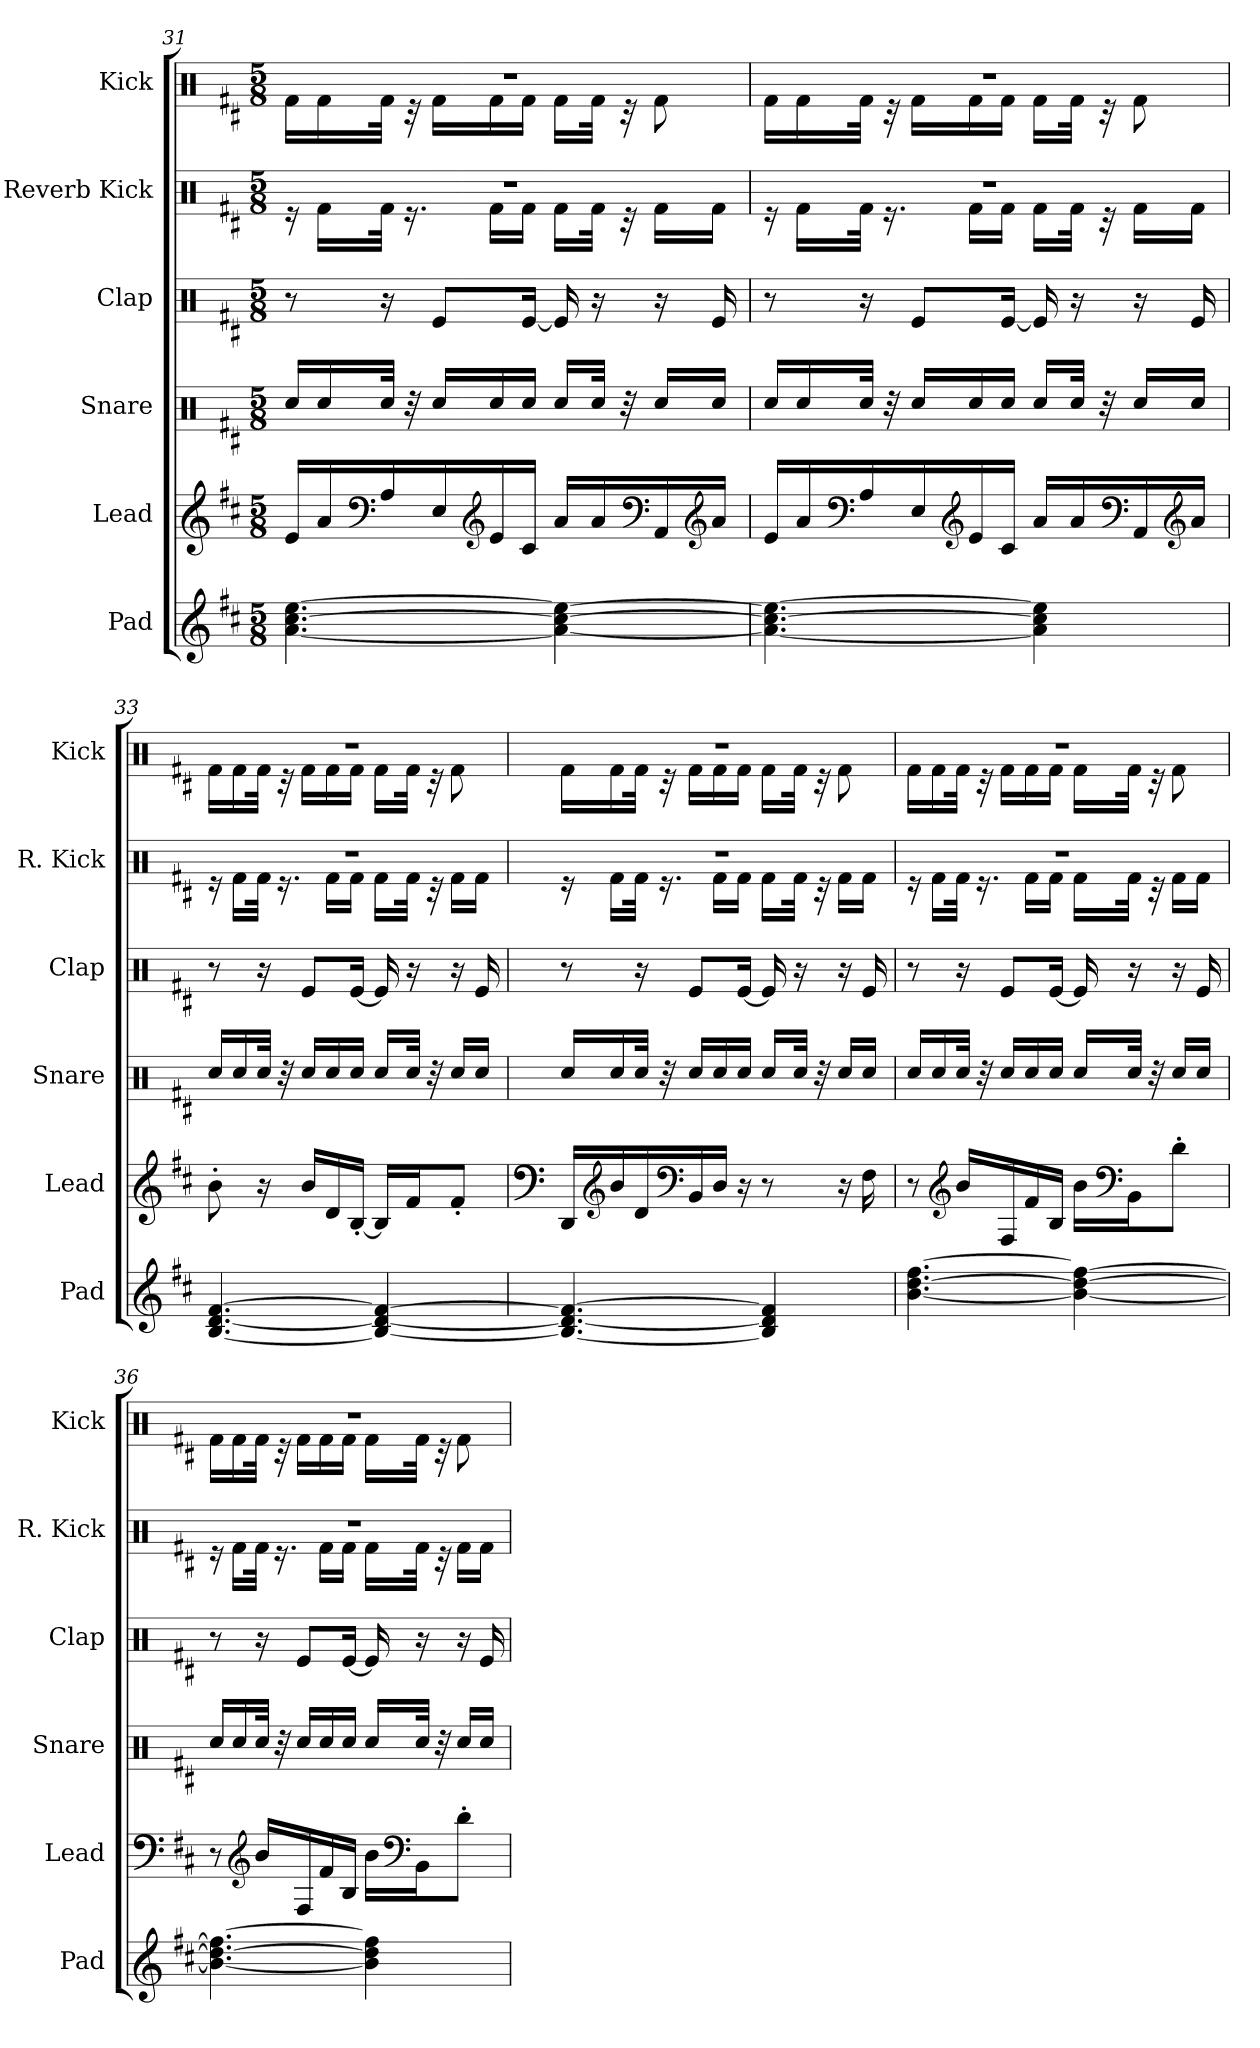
**kern	**kern	**kern	**kern	**kern	**kern
*part6	*part5	*part4	*part3	*part2	*part1
*staff6	*staff5	*staff4	*staff3	*staff2	*staff1
*I"Pad	*I"Lead	*I"Snare	*I"Clap	*I"Reverb Kick	*I"Kick
*I'Pad	*I'Lead	*I'Snare	*I'Clap	*I'R. Kick	*I'Kick
*clefG2	*clefG2	*clefX	*clefX	*clefX	*clefX
*k[f#c#]	*k[f#c#]	*k[f#c#]	*k[f#c#]	*k[f#c#]	*k[f#c#]
*M5/8	*M5/8	*M5/8	*M5/8	*M5/8	*M5/8
=31	=31	=31	=31	=31	=31
*	*	*	*	*^	*^
[4.a\ [4.cc#\ [4.ee\	16e/LL	16Rcc/LL	8r	8%5r	16r	8%5r	16Rf\LL
.	16a/	16Rcc/	.	.	16Rf\LL	.	16Rf\
*	*clefF4	*	*	*	*	*	*
.	16A/	32Rcc/JJk	16r	.	32Rf\JJk	.	32Rf\JJk
.	.	32r	.	.	16.r	.	32r
.	16E/	16Rcc/LL	8Re/L	.	.	.	16Rf\LL
*	*clefG2	*	*	*	*	*	*
.	16e/	16Rcc/	.	.	16Rf\LL	.	16Rf\
.	16c#/JJ	16Rcc/JJ	[16Re/Jk	.	16Rf\JJ	.	16Rf\JJ
4a\_ 4cc#\_ 4ee\_	16a/LL	16Rcc/LL	16Re/]	.	16Rf\LL	.	16Rf\LL
.	16a/	32Rcc/JJk	16r	.	32Rf\JJk	.	32Rf\JJk
.	.	32r	.	.	32r	.	32r
*	*clefF4	*	*	*	*	*	*
.	16AA/	16Rcc/LL	16r	.	16Rf\LL	.	8Rf\
*	*clefG2	*	*	*	*	*	*
.	16a/JJ	16Rcc/JJ	16Re/	.	16Rf\JJ	.	.
!!LO:LB:g=z	!!
=32	=32	=32	=32	=32	=32	=32	=32
4.a\_ 4.cc#\_ 4.ee\_	16e/LL	16Rcc/LL	8r	8%5r	16r	8%5r	16Rf\LL
.	16a/	16Rcc/	.	.	16Rf\LL	.	16Rf\
*	*clefF4	*	*	*	*	*	*
.	16A/	32Rcc/JJk	16r	.	32Rf\JJk	.	32Rf\JJk
.	.	32r	.	.	16.r	.	32r
.	16E/	16Rcc/LL	8Re/L	.	.	.	16Rf\LL
*	*clefG2	*	*	*	*	*	*
.	16e/	16Rcc/	.	.	16Rf\LL	.	16Rf\
.	16c#/JJ	16Rcc/JJ	[16Re/Jk	.	16Rf\JJ	.	16Rf\JJ
4a\] 4cc#\] 4ee\]	16a/LL	16Rcc/LL	16Re/]	.	16Rf\LL	.	16Rf\LL
.	16a/	32Rcc/JJk	16r	.	32Rf\JJk	.	32Rf\JJk
.	.	32r	.	.	32r	.	32r
*	*clefF4	*	*	*	*	*	*
.	16AA/	16Rcc/LL	16r	.	16Rf\LL	.	8Rf\
*	*clefG2	*	*	*	*	*	*
.	16a/JJ	16Rcc/JJ	16Re/	.	16Rf\JJ	.	.
=33	=33	=33	=33	=33	=33	=33	=33
[4.B/ [4.d/ [4.f#/	8b'\	16Rcc/LL	8r	8%5r	16r	8%5r	16Rf\LL
.	.	16Rcc/	.	.	16Rf\LL	.	16Rf\
.	16r	32Rcc/JJk	16r	.	32Rf\JJk	.	32Rf\JJk
.	.	32r	.	.	16.r	.	32r
.	16b/LL	16Rcc/LL	8Re/L	.	.	.	16Rf\LL
.	16d/	16Rcc/	.	.	16Rf\LL	.	16Rf\
.	[16B'/JJ	16Rcc/JJ	[16Re/Jk	.	16Rf\JJ	.	16Rf\JJ
4B/_ 4d/_ 4f#/_	16B/LL]	16Rcc/LL	16Re/]	.	16Rf\LL	.	16Rf\LL
.	16f#/J	32Rcc/JJk	16r	.	32Rf\JJk	.	32Rf\JJk
.	.	32r	.	.	32r	.	32r
.	8f#'/J	16Rcc/LL	16r	.	16Rf\LL	.	8Rf\
.	.	16Rcc/JJ	16Re/	.	16Rf\JJ	.	.
!!LO:PB:g=z	!!
=34	=34	=34	=34	=34	=34	=34	=34
*	*clefF4	*	*	*	*	*	*
4.B/_ 4.d/_ 4.f#/_	16DD/LL	16Rcc/LL	8r	8%5r	16r	8%5r	16Rf\LL
*	*clefG2	*	*	*	*	*	*
.	16b/	16Rcc/	.	.	16Rf\LL	.	16Rf\
.	16d/	32Rcc/JJk	16r	.	32Rf\JJk	.	32Rf\JJk
.	.	32r	.	.	16.r	.	32r
*	*clefF4	*	*	*	*	*	*
.	16BB/	16Rcc/LL	8Re/L	.	.	.	16Rf\LL
.	16D/JJ	16Rcc/	.	.	16Rf\LL	.	16Rf\
.	16r	16Rcc/JJ	[16Re/Jk	.	16Rf\JJ	.	16Rf\JJ
4B/] 4d/] 4f#/]	8r	16Rcc/LL	16Re/]	.	16Rf\LL	.	16Rf\LL
.	.	32Rcc/JJk	16r	.	32Rf\JJk	.	32Rf\JJk
.	.	32r	.	.	32r	.	32r
.	16r	16Rcc/LL	16r	.	16Rf\LL	.	8Rf\
.	16F#\	16Rcc/JJ	16Re/	.	16Rf\JJ	.	.
=35	=35	=35	=35	=35	=35	=35	=35
[4.b\ [4.dd\ [4.ff#\	8r	16Rcc/LL	8r	8%5r	16r	8%5r	16Rf\LL
.	.	16Rcc/	.	.	16Rf\LL	.	16Rf\
*	*clefG2	*	*	*	*	*	*
.	16b/LL	32Rcc/JJk	16r	.	32Rf\JJk	.	32Rf\JJk
.	.	32r	.	.	16.r	.	32r
.	16F#/	16Rcc/LL	8Re/L	.	.	.	16Rf\LL
.	16f#/	16Rcc/	.	.	16Rf\LL	.	16Rf\
.	16B/JJ	16Rcc/JJ	[16Re/Jk	.	16Rf\JJ	.	16Rf\JJ
4b\_ 4dd\_ 4ff#\_	16b\LL	16Rcc/LL	16Re/]	.	16Rf\LL	.	16Rf\LL
*	*clefF4	*	*	*	*	*	*
.	16BB\J	32Rcc/JJk	16r	.	32Rf\JJk	.	32Rf\JJk
.	.	32r	.	.	32r	.	32r
.	8d'\J	16Rcc/LL	16r	.	16Rf\LL	.	8Rf\
.	.	16Rcc/JJ	16Re/	.	16Rf\JJ	.	.
!!LO:LB:g=z	!!
=36	=36	=36	=36	=36	=36	=36	=36
4.b\_ 4.dd\_ 4.ff#\_	8r	16Rcc/LL	8r	8%5r	16r	8%5r	16Rf\LL
.	.	16Rcc/	.	.	16Rf\LL	.	16Rf\
*	*clefG2	*	*	*	*	*	*
.	16b/LL	32Rcc/JJk	16r	.	32Rf\JJk	.	32Rf\JJk
.	.	32r	.	.	16.r	.	32r
.	16F#/	16Rcc/LL	8Re/L	.	.	.	16Rf\LL
.	16f#/	16Rcc/	.	.	16Rf\LL	.	16Rf\
.	16B/JJ	16Rcc/JJ	[16Re/Jk	.	16Rf\JJ	.	16Rf\JJ
4b\] 4dd\] 4ff#\]	16b\LL	16Rcc/LL	16Re/]	.	16Rf\LL	.	16Rf\LL
*	*clefF4	*	*	*	*	*	*
.	16BB\J	32Rcc/JJk	16r	.	32Rf\JJk	.	32Rf\JJk
.	.	32r	.	.	32r	.	32r
.	8d'\J	16Rcc/LL	16r	.	16Rf\LL	.	8Rf\
.	.	16Rcc/JJ	16Re/	.	16Rf\JJ	.	.
*	*	*	*	*v	*v	*	*
*	*	*	*	*	*v	*v
=	=	=	=	=	=
*-	*-	*-	*-	*-	*-
